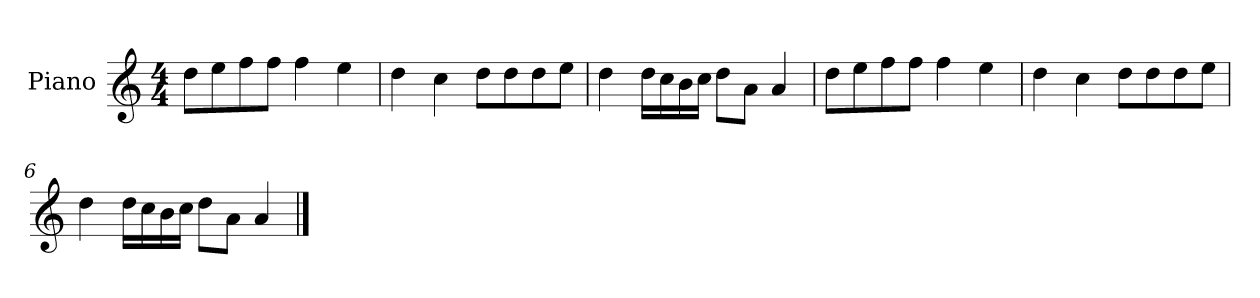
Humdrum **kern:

**kern
*part1
*staff1
*I"Piano
*I'P-no
*clefG2
*k[]
*M4/4
*MM90
=1
8dd\L
8ee\
8ff\
8ff\J
4ff\
4ee\
=2
4dd\
4cc\
8dd\L
8dd\
8dd\
8ee\J
=3
4dd\
16dd\LL
16cc\
16b\
16cc\JJ
8dd\L
8a\J
4a/
=4
8dd\L
8ee\
8ff\
8ff\J
4ff\
4ee\
=5
4dd\
4cc\
8dd\L
8dd\
8dd\
8ee\J
!!LO:LB:g=z
=6
4dd\
16dd\LL
16cc\
16b\
16cc\JJ
8dd\L
8a\J
4a/
==
*-
